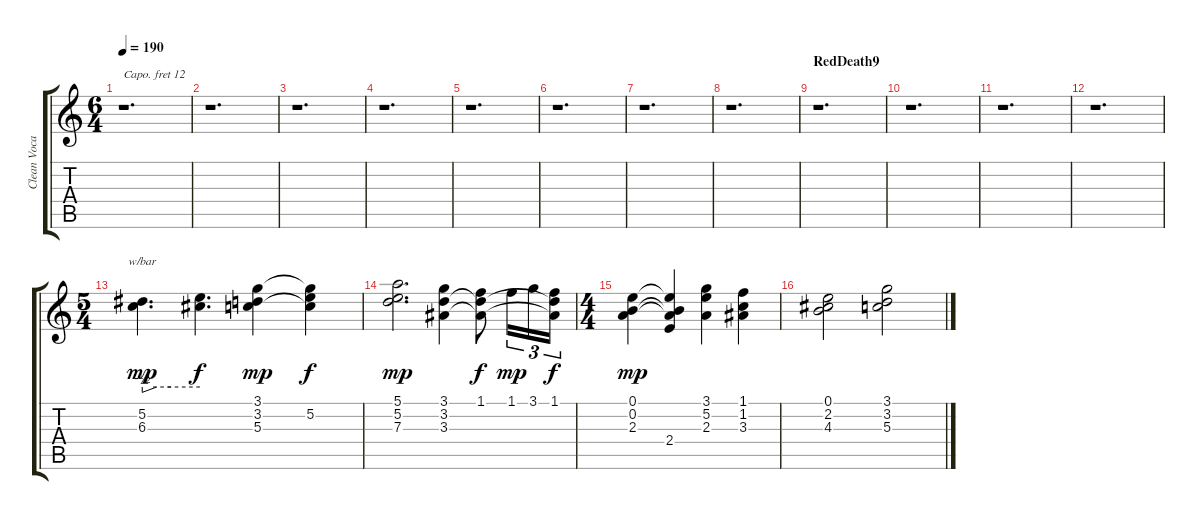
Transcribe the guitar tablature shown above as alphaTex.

\track ("Clean Vocals" "Clean Voca") {instrument oboe}
\staff {score tabs}
\capo 12
\tuning (E4 B3 G3 D3 A2 D2) {hide}
\ts (6 4)
\tempo 190
\clef g2
\ks c
r.1{d dy mp} |
r.1{d} |
r.1{d} |
r.1{d} |
r.1{d} |
r.1{d} |
r.1{d} |
r.1{d} |
\section ("" "RedDeath9")
r.1{d} |
r.1{d} |
r.1{d} |
r.1{d} |
\ts (5 4)
(5.2 6.3).4{d tbe (custom default 0 -2 15 0 30 0 60 0)} (5.2{t} 6.3{t}).4{d dy f} (3.1 3.2 5.3).4{dy mp} (3.1{t} 5.2 5.3{t}).4{dy f} |
(5.1 5.2 7.3).2{d dy mp} (3.1 3.2 3.3).4 (1.1 3.2{t} 3.3{t}).8{dy f} 1.1.16{tu (3 2) dy mp} 3.1.16{tu (3 2)} (1.1 3.2{t} 3.3{t}).16{tu (3 2) dy f} |
\ts (4 4)
(0.1 0.2 2.3).4{dy mp} (0.1{t} 0.2{t} 2.3{t} 2.4).4 (3.1 5.2 2.3).4 (1.1 1.2 3.3).4 |
(0.1 2.2 4.3).2 (3.1 3.2 5.3).2
